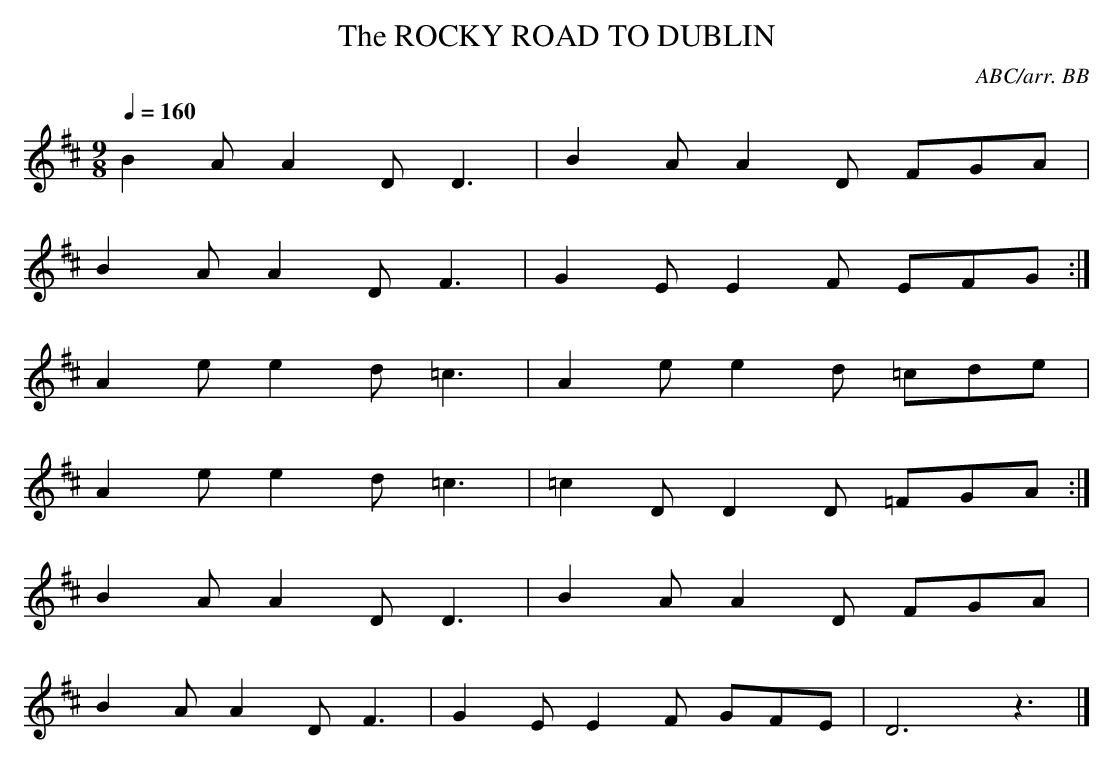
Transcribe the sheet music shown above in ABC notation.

X:1
T:ROCKY ROAD TO DUBLIN, The
C:ABC/arr. BB
well-known tune! I have made it A-B-A although
it's not that way in GEI.
M:9/8
L:1/8
Q:1/4=160
K:D
B2A A2D D3|B2A A2D FGA|
B2A A2D F3|G2E E2F EFG :|
A2e e2d =c3|A2e e2d =cde|
A2e e2d =c3|=c2D D2D =FGA :|
B2A A2D D3|B2A A2D FGA|
B2A A2D F3|G2E E2F GFE|D6z3|]
